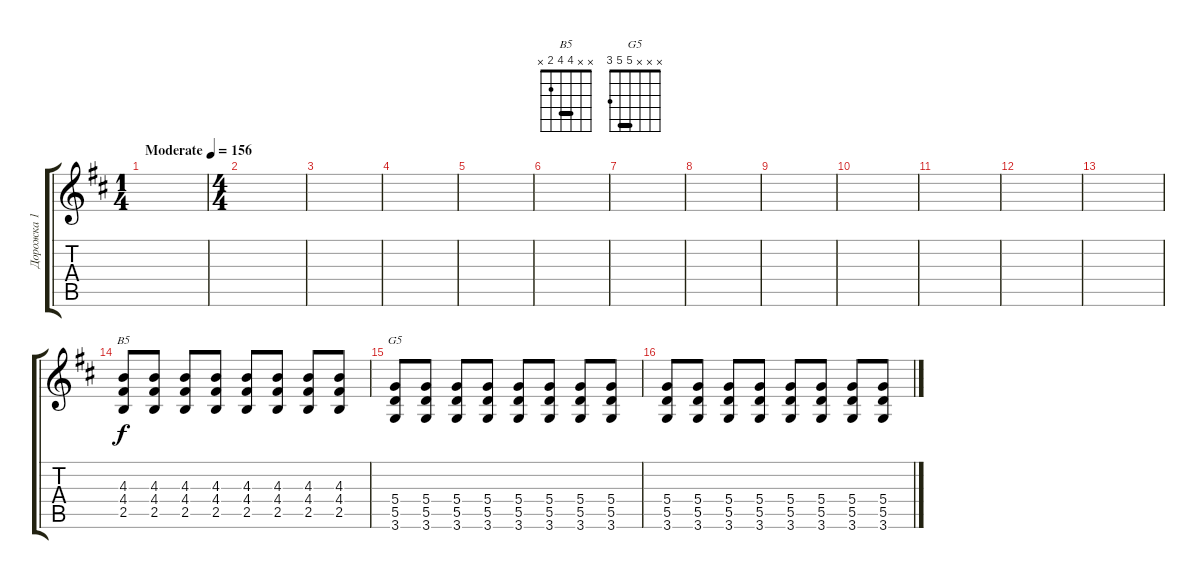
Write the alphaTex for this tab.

\track ("Дорожка 1" "Дорожка 1") {instrument distortionguitar}
\staff {score tabs}
\tuning (E4 B3 G3 D3 A2 E2) {hide}
\chord ("B5" x x 4 4 2 x) {barre 4}
\chord ("G5" x x x 5 5 3) {barre 5}
\ts (1 4)
\tempo (156 "Moderate")
\clef g2
\ks bminor
|
\ts (4 4)
|
|
|
|
|
|
|
|
|
|
|
|
(4.3 4.4 2.5).8{ch "B5"} (4.3 4.4 2.5).8 (4.3 4.4 2.5).8 (4.3 4.4 2.5).8 (4.3 4.4 2.5).8 (4.3 4.4 2.5).8 (4.3 4.4 2.5).8 (4.3 4.4 2.5).8 |
(5.4 5.5 3.6).8{ch "G5"} (5.4 5.5 3.6).8 (5.4 5.5 3.6).8 (5.4 5.5 3.6).8 (5.4 5.5 3.6).8 (5.4 5.5 3.6).8 (5.4 5.5 3.6).8 (5.4 5.5 3.6).8 |
(5.4 5.5 3.6).8 (5.4 5.5 3.6).8 (5.4 5.5 3.6).8 (5.4 5.5 3.6).8 (5.4 5.5 3.6).8 (5.4 5.5 3.6).8 (5.4 5.5 3.6).8 (5.4 5.5 3.6).8
